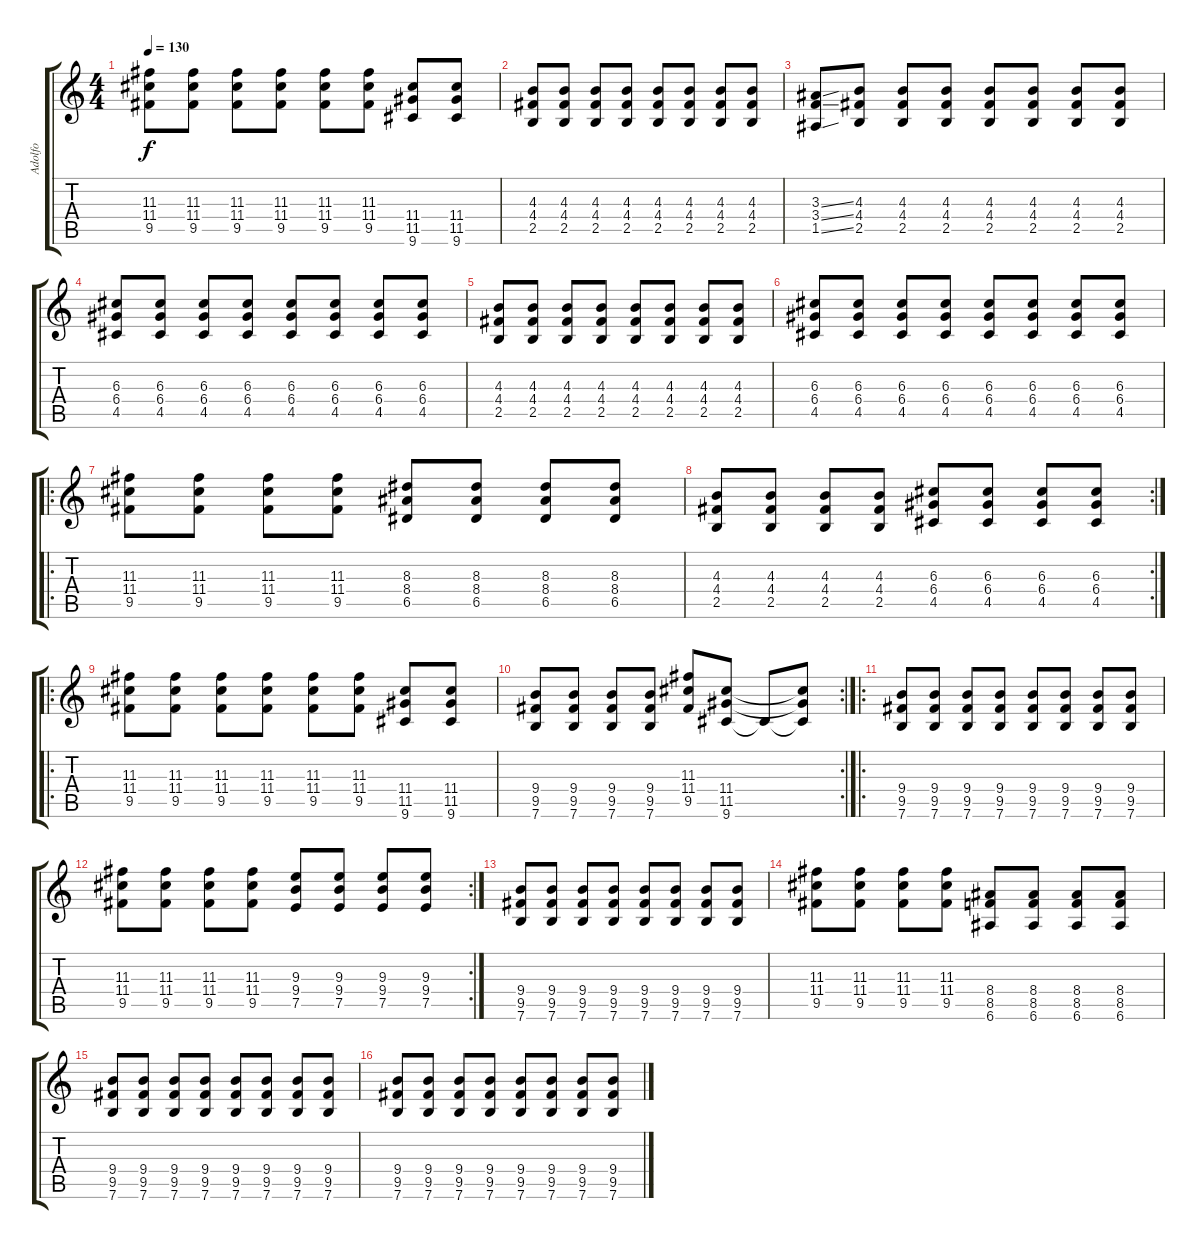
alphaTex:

\track ("Adolfo" "Adolfo") {instrument overdrivenguitar}
\staff {score tabs}
\tuning (E4 B3 G3 D3 A2 E2) {hide}
\ts (4 4)
\tempo 130
\clef g2
\ks c
(11.3 11.4 9.5).8{dy f} (11.3 11.4 9.5).8 (11.3 11.4 9.5).8 (11.3 11.4 9.5).8 (11.3 11.4 9.5).8 (11.3 11.4 9.5).8 (11.4 11.5 9.6).8 (11.4 11.5 9.6).8 |
(4.3 4.4 2.5).8 (4.3 4.4 2.5).8 (4.3 4.4 2.5).8 (4.3 4.4 2.5).8 (4.3 4.4 2.5).8 (4.3 4.4 2.5).8 (4.3 4.4 2.5).8 (4.3 4.4 2.5).8 |
(3.3{ss} 3.4{ss} 1.5{ss}).8 (4.3 4.4 2.5).8 (4.3 4.4 2.5).8 (4.3 4.4 2.5).8 (4.3 4.4 2.5).8 (4.3 4.4 2.5).8 (4.3 4.4 2.5).8 (4.3 4.4 2.5).8 |
(6.3 6.4 4.5).8 (6.3 6.4 4.5).8 (6.3 6.4 4.5).8 (6.3 6.4 4.5).8 (6.3 6.4 4.5).8 (6.3 6.4 4.5).8 (6.3 6.4 4.5).8 (6.3 6.4 4.5).8 |
(4.3 4.4 2.5).8 (4.3 4.4 2.5).8 (4.3 4.4 2.5).8 (4.3 4.4 2.5).8 (4.3 4.4 2.5).8 (4.3 4.4 2.5).8 (4.3 4.4 2.5).8 (4.3 4.4 2.5).8 |
(6.3 6.4 4.5).8 (6.3 6.4 4.5).8 (6.3 6.4 4.5).8 (6.3 6.4 4.5).8 (6.3 6.4 4.5).8 (6.3 6.4 4.5).8 (6.3 6.4 4.5).8 (6.3 6.4 4.5).8 |
\ro
(11.3 11.4 9.5).8 (11.3 11.4 9.5).8 (11.3 11.4 9.5).8 (11.3 11.4 9.5).8 (8.3 8.4 6.5).8 (8.3 8.4 6.5).8 (8.3 8.4 6.5).8 (8.3 8.4 6.5).8 |
\rc 2
(4.3 4.4 2.5).8 (4.3 4.4 2.5).8 (4.3 4.4 2.5).8 (4.3 4.4 2.5).8 (6.3 6.4 4.5).8 (6.3 6.4 4.5).8 (6.3 6.4 4.5).8 (6.3 6.4 4.5).8 |
\ro
(11.3 11.4 9.5).8 (11.3 11.4 9.5).8 (11.3 11.4 9.5).8 (11.3 11.4 9.5).8 (11.3 11.4 9.5).8 (11.3 11.4 9.5).8 (11.4 11.5 9.6).8 (11.4 11.5 9.6).8 |
\rc 2
(9.4 9.5 7.6).8 (9.4 9.5 7.6).8 (9.4 9.5 7.6).8 (9.4 9.5 7.6).8 (11.3 11.4 9.5).8 (11.4 11.5 9.6).8 9.6{t}.8 (11.4{t} 11.5{t} 9.6{t}).8 |
\ro
(9.4 9.5 7.6).8 (9.4 9.5 7.6).8 (9.4 9.5 7.6).8 (9.4 9.5 7.6).8 (9.4 9.5 7.6).8 (9.4 9.5 7.6).8 (9.4 9.5 7.6).8 (9.4 9.5 7.6).8 |
\rc 2
(11.3 11.4 9.5).8 (11.3 11.4 9.5).8 (11.3 11.4 9.5).8 (11.3 11.4 9.5).8 (9.3 9.4 7.5).8 (9.3 9.4 7.5).8 (9.3 9.4 7.5).8 (9.3 9.4 7.5).8 |
(9.4 9.5 7.6).8 (9.4 9.5 7.6).8 (9.4 9.5 7.6).8 (9.4 9.5 7.6).8 (9.4 9.5 7.6).8 (9.4 9.5 7.6).8 (9.4 9.5 7.6).8 (9.4 9.5 7.6).8 |
(11.3 11.4 9.5).8 (11.3 11.4 9.5).8 (11.3 11.4 9.5).8 (11.3 11.4 9.5).8 (8.4 8.5 6.6).8 (8.4 8.5 6.6).8 (8.4 8.5 6.6).8 (8.4 8.5 6.6).8 |
(9.4 9.5 7.6).8 (9.4 9.5 7.6).8 (9.4 9.5 7.6).8 (9.4 9.5 7.6).8 (9.4 9.5 7.6).8 (9.4 9.5 7.6).8 (9.4 9.5 7.6).8 (9.4 9.5 7.6).8 |
(9.4 9.5 7.6).8 (9.4 9.5 7.6).8 (9.4 9.5 7.6).8 (9.4 9.5 7.6).8 (9.4 9.5 7.6).8 (9.4 9.5 7.6).8 (9.4 9.5 7.6).8 (9.4 9.5 7.6).8
